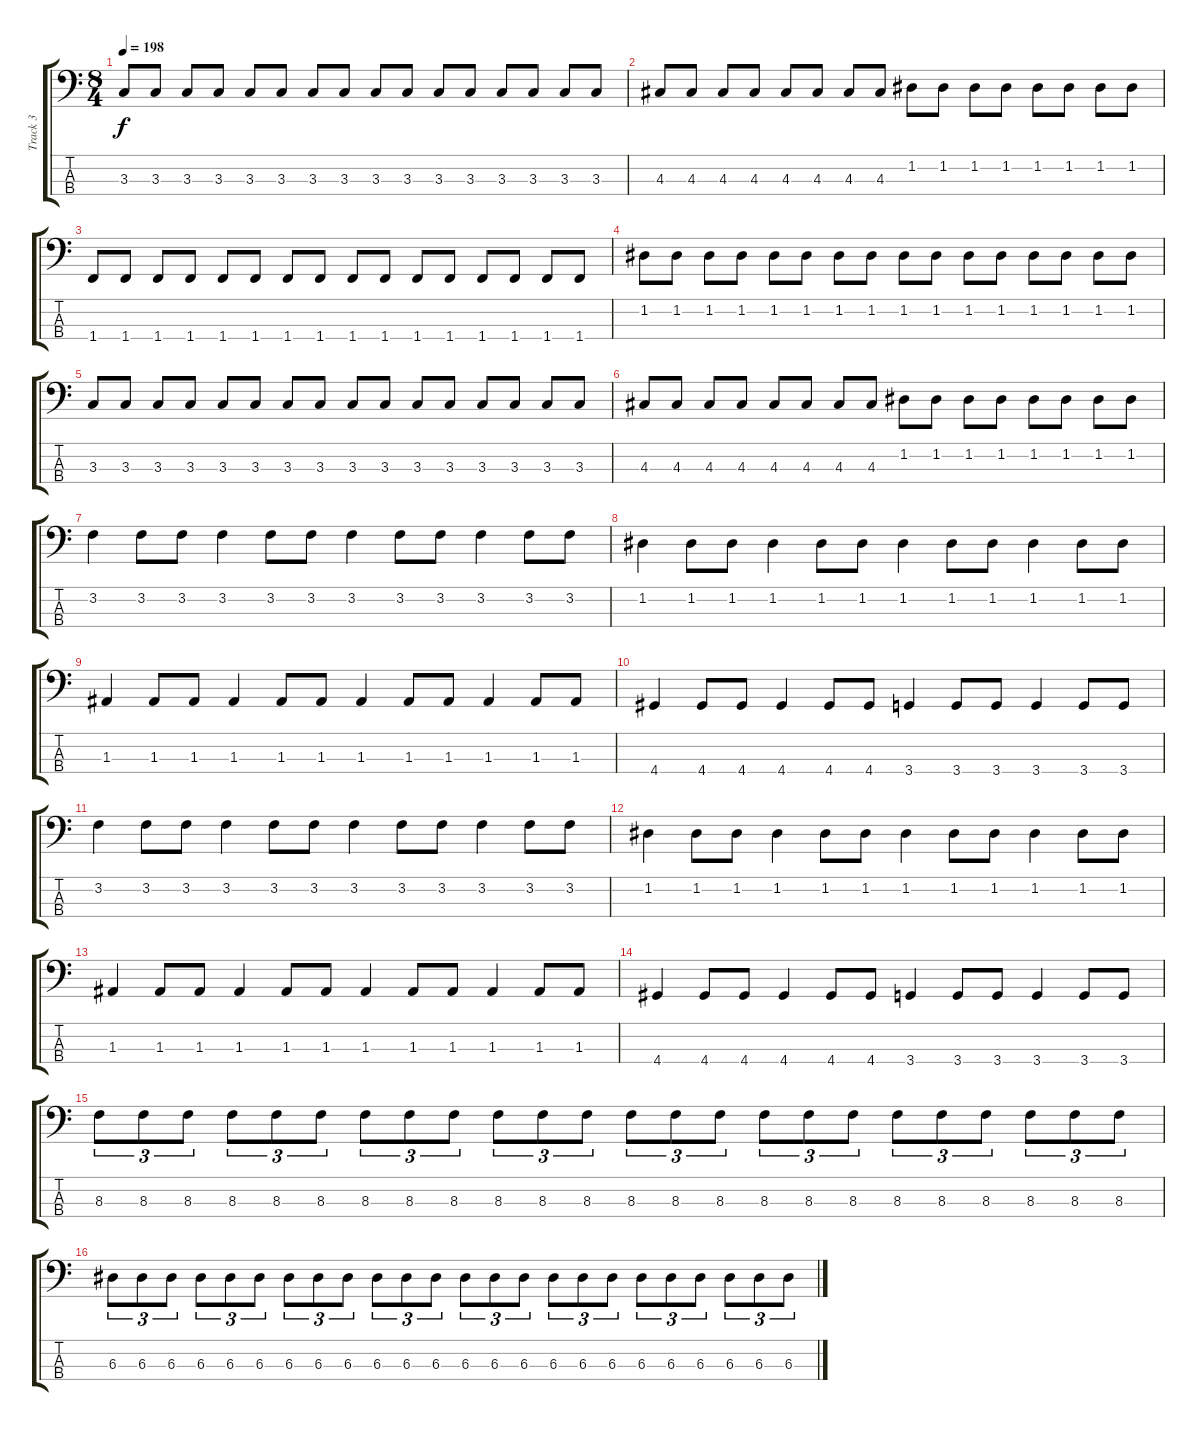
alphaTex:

\track ("Track 3" "Track 3") {instrument electricbassfinger}
\staff {score tabs}
\tuning (G2 D2 A1 E1) {hide}
\ts (8 4)
\tempo 198
\clef f4
\ks c
3.3.8{dy f} 3.3.8 3.3.8 3.3.8 3.3.8 3.3.8 3.3.8 3.3.8 3.3.8 3.3.8 3.3.8 3.3.8 3.3.8 3.3.8 3.3.8 3.3.8 |
4.3.8 4.3.8 4.3.8 4.3.8 4.3.8 4.3.8 4.3.8 4.3.8 1.2.8 1.2.8 1.2.8 1.2.8 1.2.8 1.2.8 1.2.8 1.2.8 |
1.4.8 1.4.8 1.4.8 1.4.8 1.4.8 1.4.8 1.4.8 1.4.8 1.4.8 1.4.8 1.4.8 1.4.8 1.4.8 1.4.8 1.4.8 1.4.8 |
1.2.8 1.2.8 1.2.8 1.2.8 1.2.8 1.2.8 1.2.8 1.2.8 1.2.8 1.2.8 1.2.8 1.2.8 1.2.8 1.2.8 1.2.8 1.2.8 |
3.3.8 3.3.8 3.3.8 3.3.8 3.3.8 3.3.8 3.3.8 3.3.8 3.3.8 3.3.8 3.3.8 3.3.8 3.3.8 3.3.8 3.3.8 3.3.8 |
4.3.8 4.3.8 4.3.8 4.3.8 4.3.8 4.3.8 4.3.8 4.3.8 1.2.8 1.2.8 1.2.8 1.2.8 1.2.8 1.2.8 1.2.8 1.2.8 |
3.2.4 3.2.8 3.2.8 3.2.4 3.2.8 3.2.8 3.2.4 3.2.8 3.2.8 3.2.4 3.2.8 3.2.8 |
1.2.4 1.2.8 1.2.8 1.2.4 1.2.8 1.2.8 1.2.4 1.2.8 1.2.8 1.2.4 1.2.8 1.2.8 |
1.3.4 1.3.8 1.3.8 1.3.4 1.3.8 1.3.8 1.3.4 1.3.8 1.3.8 1.3.4 1.3.8 1.3.8 |
4.4.4 4.4.8 4.4.8 4.4.4 4.4.8 4.4.8 3.4.4 3.4.8 3.4.8 3.4.4 3.4.8 3.4.8 |
3.2.4 3.2.8 3.2.8 3.2.4 3.2.8 3.2.8 3.2.4 3.2.8 3.2.8 3.2.4 3.2.8 3.2.8 |
1.2.4 1.2.8 1.2.8 1.2.4 1.2.8 1.2.8 1.2.4 1.2.8 1.2.8 1.2.4 1.2.8 1.2.8 |
1.3.4 1.3.8 1.3.8 1.3.4 1.3.8 1.3.8 1.3.4 1.3.8 1.3.8 1.3.4 1.3.8 1.3.8 |
4.4.4 4.4.8 4.4.8 4.4.4 4.4.8 4.4.8 3.4.4 3.4.8 3.4.8 3.4.4 3.4.8 3.4.8 |
8.3.8{tu (3 2)} 8.3.8{tu (3 2)} 8.3.8{tu (3 2)} 8.3.8{tu (3 2)} 8.3.8{tu (3 2)} 8.3.8{tu (3 2)} 8.3.8{tu (3 2)} 8.3.8{tu (3 2)} 8.3.8{tu (3 2)} 8.3.8{tu (3 2)} 8.3.8{tu (3 2)} 8.3.8{tu (3 2)} 8.3.8{tu (3 2)} 8.3.8{tu (3 2)} 8.3.8{tu (3 2)} 8.3.8{tu (3 2)} 8.3.8{tu (3 2)} 8.3.8{tu (3 2)} 8.3.8{tu (3 2)} 8.3.8{tu (3 2)} 8.3.8{tu (3 2)} 8.3.8{tu (3 2)} 8.3.8{tu (3 2)} 8.3.8{tu (3 2)} |
6.3.8{tu (3 2)} 6.3.8{tu (3 2)} 6.3.8{tu (3 2)} 6.3.8{tu (3 2)} 6.3.8{tu (3 2)} 6.3.8{tu (3 2)} 6.3.8{tu (3 2)} 6.3.8{tu (3 2)} 6.3.8{tu (3 2)} 6.3.8{tu (3 2)} 6.3.8{tu (3 2)} 6.3.8{tu (3 2)} 6.3.8{tu (3 2)} 6.3.8{tu (3 2)} 6.3.8{tu (3 2)} 6.3.8{tu (3 2)} 6.3.8{tu (3 2)} 6.3.8{tu (3 2)} 6.3.8{tu (3 2)} 6.3.8{tu (3 2)} 6.3.8{tu (3 2)} 6.3.8{tu (3 2)} 6.3.8{tu (3 2)} 6.3.8{tu (3 2)}
